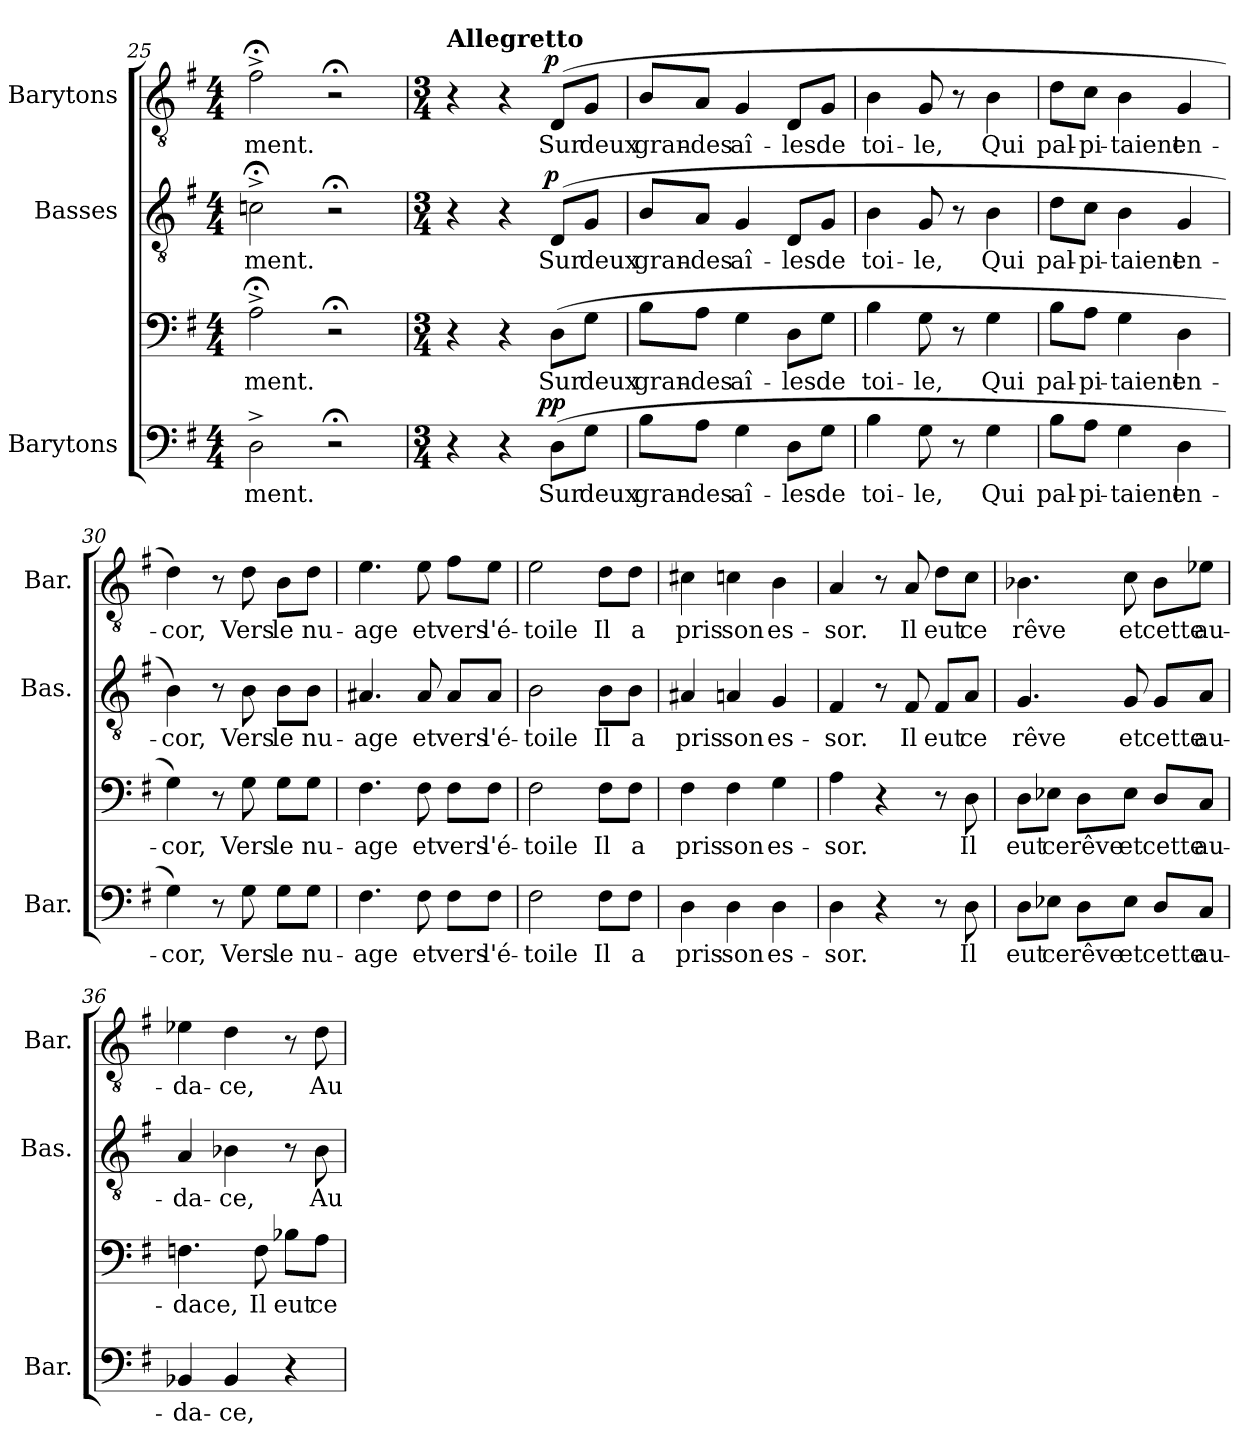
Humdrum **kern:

**kern	**text	**kern	**text	**dynam	**kern	**text	**dynam	**kern	**text	**dynam
*part3	*part3	*part3	*part3	*part3	*part2	*part2	*part2	*part1	*part1	*part1
*staff4	*staff4	*staff3	*staff3	*staff3/4	*staff2	*staff2	*staff2	*staff1	*staff1	*staff1
*I"Barytons	*	*	*	*	*I"Basses	*	*	*I"Barytons	*	*
*I'Bar.	*	*	*	*	*I'Bas.	*	*	*I'Bar.	*	*
*clefF4	*	*clefF4	*	*	*clefGv2	*	*	*clefGv2	*	*
*k[f#]	*	*k[f#]	*	*	*k[f#]	*	*	*k[f#]	*	*
*G:	*	*G:	*	*	*G:	*	*	*G:	*	*
*M4/4	*	*M4/4	*	*	*M4/4	*	*	*M4/4	*	*
=25	=25	=25	=25	=25	=25	=25	=25	=25	=25	=25
2D^>\	-ment.	2A;<^>\	-ment.	.	2cni;<^>\	-ment.	.	2f#;<^>\	-ment.	.
2r;<	.	2r;<	.	.	2r;<	.	.	2r;<	.	.
=26	=26	=26	=26	=26	=26	=26	=26	=26	=26	=26
*M3/4	*	*M3/4	*	*	*M3/4	*	*	*M3/4	*	*
!	!	!	!	!	!	!	!	!LO:TX:a:B:t=Allegretto	!	!
4r	.	4r	.	.	4r	.	.	4r	.	.
4r	.	4r	.	.	4r	.	.	4r	.	.
!	!	!	!	!LO:DY:a=2:cj	!	!	!	!	!	!
!	!	!	!	!LO:DY:n=1:a:cj	!	!	!LO:DY:a:cj	!	!	!LO:DY:a:cj
(>8D\L	Sur	(>8D\L	Sur	p p	(>8D/L	Sur	p	(>8D/L	Sur	p
8G\J	deux	8G\J	deux	.	8G/J	deux	.	8G/J	deux	.
=27	=27	=27	=27	=27	=27	=27	=27	=27	=27	=27
8B\L	gran-	8B\L	gran-	.	8B/L	gran-	.	8B/L	gran-	.
8A\J	-des	8A\J	-des	.	8A/J	-des	.	8A/J	-des	.
4G\	aî-	4G\	aî-	.	4G/	aî-	.	4G/	aî-	.
8D\L	-les	8D\L	-les	.	8D/L	-les	.	8D/L	-les	.
8G\J	de	8G\J	de	.	8G/J	de	.	8G/J	de	.
=28	=28	=28	=28	=28	=28	=28	=28	=28	=28	=28
4B\	toi-	4B\	toi-	.	4B\	toi-	.	4B\	toi-	.
8G\	-le,	8G\	-le,	.	8G/	-le,	.	8G/	-le,	.
8r	.	8r	.	.	8r	.	.	8r	.	.
4G\	Qui	4G\	Qui	.	4B\	Qui	.	4B\	Qui	.
!!LO:PB:g=z
=29	=29	=29	=29	=29	=29	=29	=29	=29	=29	=29
8B\L	pal-	8B\L	pal-	.	8d\L	pal-	.	8d\L	pal-	.
8A\J	-pi-	8A\J	-pi-	.	8c\J	-pi-	.	8c\J	-pi-	.
4G\	-taient	4G\	-taient	.	4B\	-taient	.	4B\	-taient	.
4D\	en-	4D\	en-	.	4G/	en-	.	4G/	en-	.
=30	=30	=30	=30	=30	=30	=30	=30	=30	=30	=30
4G\)	cor,	4G\)	cor,	.	4B\)	cor,	.	4d\)	-cor,	.
8r	.	8r	.	.	8r	.	.	8r	.	.
8G\	Vers	8G\	Vers	.	8B\	Vers	.	8d\	Vers	.
8G\L	le	8G\L	le	.	8B\L	le	.	8B\L	le	.
8G\J	-nu-	8G\J	-nu-	.	8B\J	-nu-	.	8d\J	nu-	.
=31	=31	=31	=31	=31	=31	=31	=31	=31	=31	=31
4.F#\	age	4.F#\	age	.	4.A#X/	age	.	4.e\	-age	.
8F#\	et	8F#\	et	.	8A#/	et	.	8e\	et	.
8F#\L	vers	8F#\L	vers	.	8A#/L	vers	.	8f#\L	vers	.
8F#\J	-l'é-	8F#\J	-l'é-	.	8A#/J	-l'é-	.	8e\J	l'é-	.
=32	=32	=32	=32	=32	=32	=32	=32	=32	=32	=32
2F#\	-toile	2F#\	-toile	.	2B\	-toile	.	2e\	-toile	.
8F#\L	Il	8F#\L	Il	.	8B\L	Il	.	8d\L	Il	.
8F#\J	a	8F#\J	a	.	8B\J	a	.	8d\J	a	.
=33	=33	=33	=33	=33	=33	=33	=33	=33	=33	=33
4D\	pris	4F#\	pris	.	4A#X/	pris	.	4c#X\	pris	.
4D\	son	4F#\	son	.	4An/	son	.	4cn\	son	.
4D\	es-	4G\	es-	.	4G/	es-	.	4B\	es-	.
!!LO:LB:g=z
=34	=34	=34	=34	=34	=34	=34	=34	=34	=34	=34
4D\	-sor.	4A\	-sor.	.	4F#/	-sor.	.	4A/	-sor.	.
4r	.	4r	.	.	8r	.	.	8r	.	.
.	.	.	.	.	8F#/	Il	.	8A/	Il	.
8r	.	8r	.	.	8F#/L	eut	.	8d\L	eut	.
8D\	Il	8D\	Il	.	8A/J	ce	.	8c\J	ce	.
=35	=35	=35	=35	=35	=35	=35	=35	=35	=35	=35
8D\L	eut	8D\L	eut	.	4.G/	rêve	.	4.B-X\	rêve	.
8E-X\J	ce	8E-X\J	ce	.	.	.	.	.	.	.
8D\L	rêve	8D\L	rêve	.	.	.	.	.	.	.
8E-\J	et	8E-\J	et	.	8G/	et	.	8c\	et	.
8D/L	cette	8D/L	cette	.	8G/L	cette	.	8B-\L	cette	.
8C/J	au-	8C/J	au-	.	8A/J	au-	.	8e-X\J	au-	.
=36	=36	=36	=36	=36	=36	=36	=36	=36	=36	=36
*	*	*^	*	*	*	*	*	*	*	*
4BB-X/	-da-	4.Fn\	4ryy	-dace,	.	4A/	-da-	.	4e-X\	-da-	.
!	!	!	!	!	!LO:DY:a	!	!	!	!	!	!
4BB-/	-ce,	.	2ryy	.	cresc.	4B-X\	-ce,	.	4d\	-ce,	.
.	.	8F\	.	Il	.	.	.	.	.	.	.
4r	.	8B-X\L	.	eut	.	8r	.	.	8r	.	.
!	!	!	!	!	!	!	!	!LO:DY:a	!	!	!LO:DY:a
.	.	8A\J	.	ce	.	8B-\	Au	cresc.	8d\	Au	cresc.
*	*	*v	*v	*	*	*	*	*	*	*	*
=	=	=	=	=	=	=	=	=	=	=
*-	*-	*-	*-	*-	*-	*-	*-	*-	*-	*-
